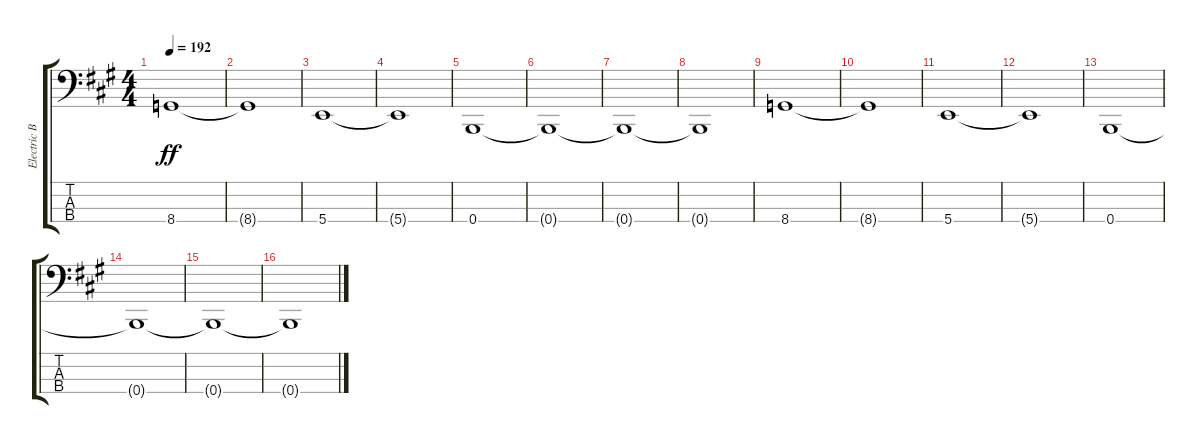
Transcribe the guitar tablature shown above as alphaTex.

\track ("Electric Bass" "Electric B") {instrument electricbassfinger}
\staff {score tabs}
\tuning (E2 B1 Gb1 B0) {hide}
\ts (4 4)
\tempo 192
\clef f4
\ks a
8.4.1{dy ff} |
8.4{t}.1 |
5.4.1 |
5.4{t}.1 |
0.4.1 |
0.4{t}.1 |
0.4{t}.1 |
0.4{t}.1 |
8.4.1 |
8.4{t}.1 |
5.4.1 |
5.4{t}.1 |
0.4.1 |
0.4{t}.1 |
0.4{t}.1 |
0.4{t}.1
